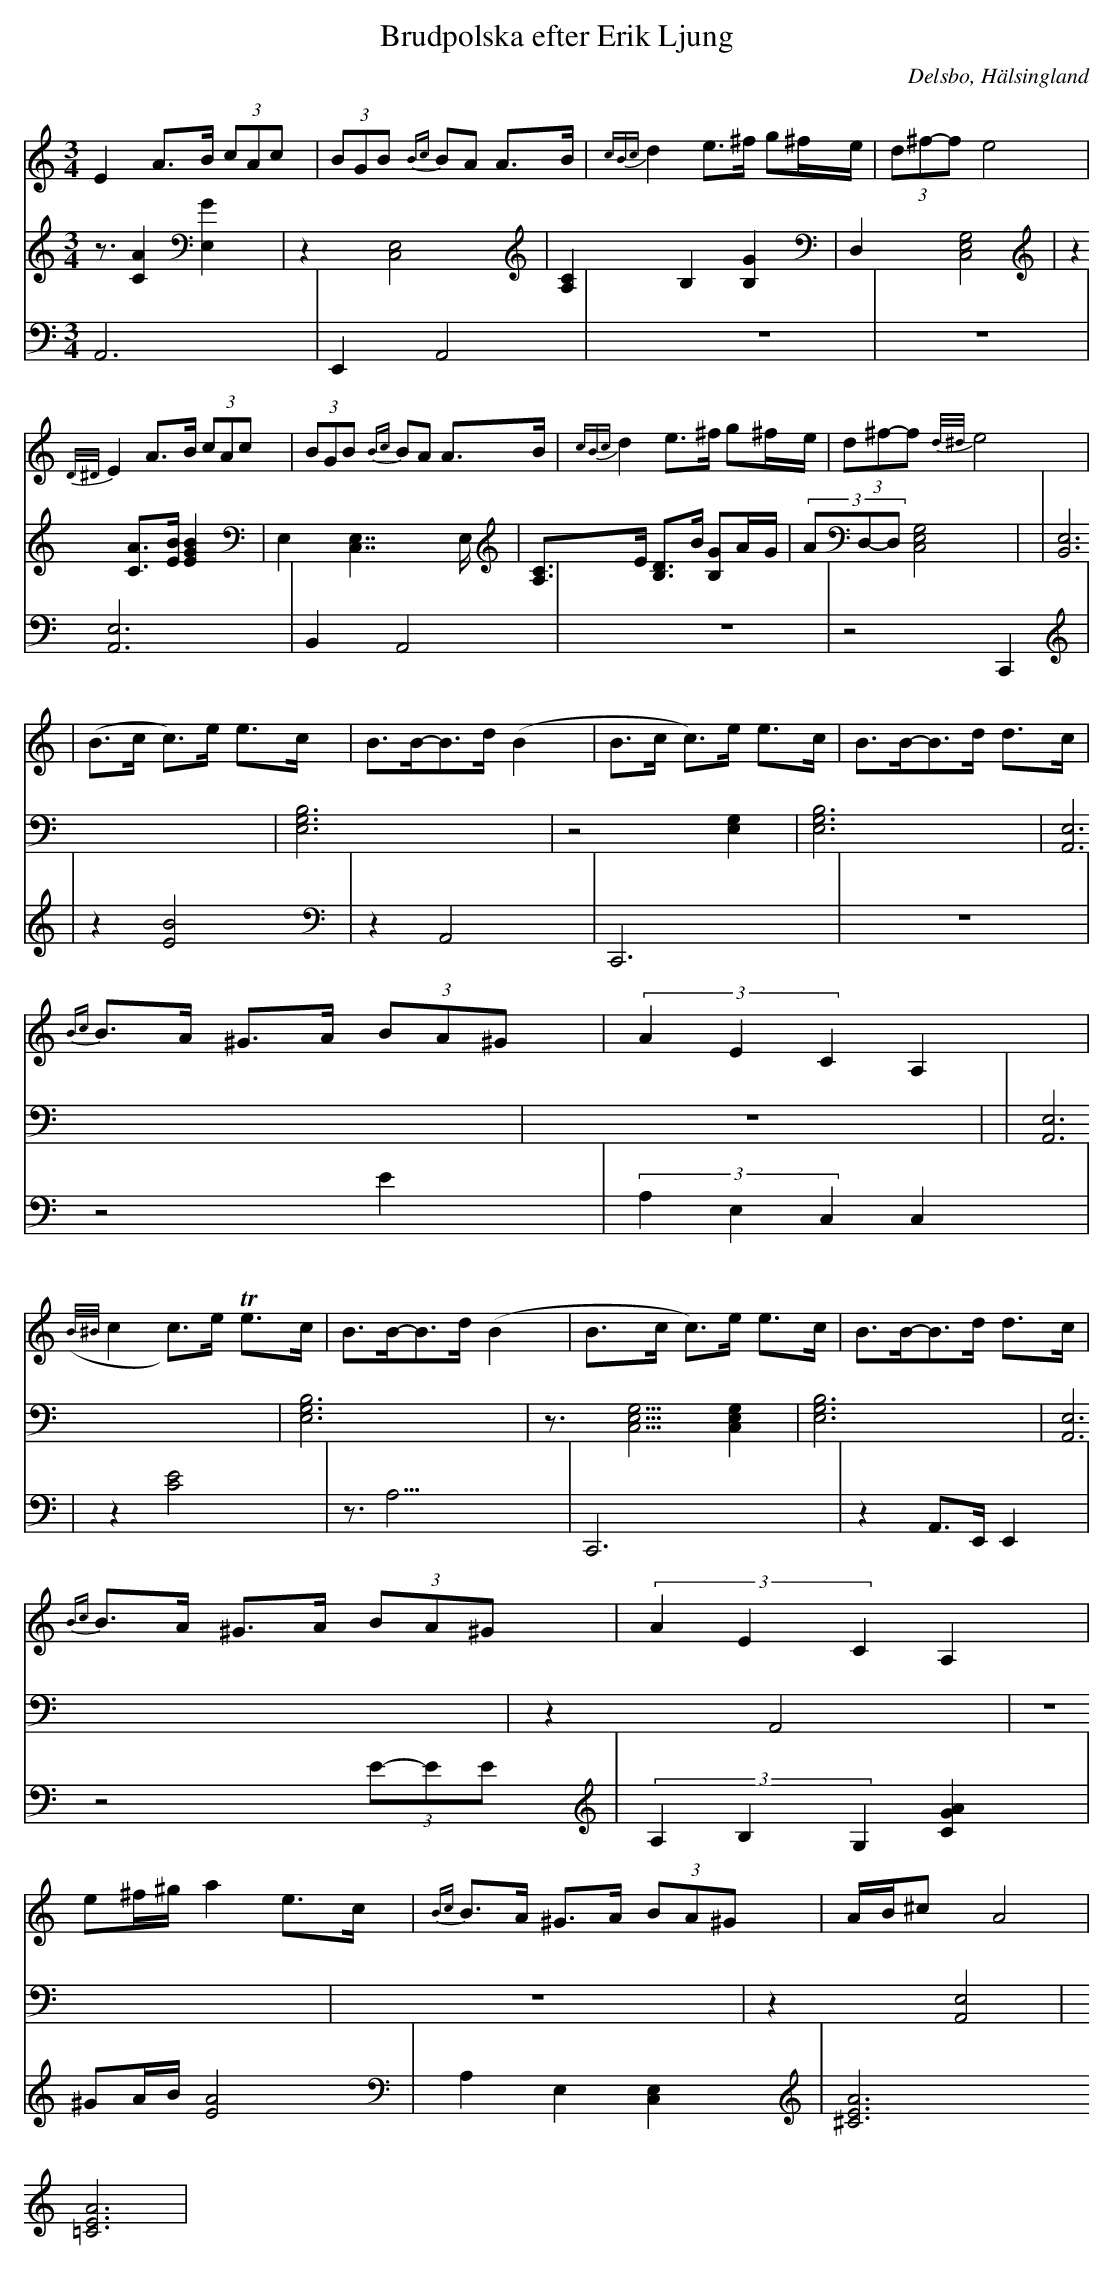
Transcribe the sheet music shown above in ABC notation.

X:1
T: Brudpolska efter Erik Ljung
Q: 105
O: Delsbo, Hälsingland
M: 3/4
L: 1/8
K: Am
V:1
V:2
V:3 =Merge
V:1
E2 A>B (3cAc| (3BGB {Bc}BA A>B|{cBc}d2 e>^f g^f/e/|(3d^f-f e4 |
{D/^D/}E2 A>B (3cAc| (3BGB {Bc}BA A>B|{cBc}d2 e>^f g^f/e/|(3d^f-f {d/^d/}e4 |
|(B>c c)>e e>c|B>B-B>d (B2|B>c c)>e e>c|B>B-B>d d>c|
{Bc}B>A ^G>A (3BA^G|(3A2E2C2 A,2|
({B/^B/}c2 c)>e Te>c|B>B-B>d (B2|B>c c)>e e>c|B>B-B>d d>c|
{Bc}B>A ^G>A (3BA^G|(3A2E2C2 A,2|
e^f/^g/ a2 e>c|{Bc}B>A ^G>A (3BA^G|A/B/^c A4|
V:2
z>[A4C4] [E,2G2]|z2 [C,4E,4]|[A,2C2] B,2 [B,2G2]|D,2 [E,4G,4C,4]|
z2 [AC]>[BE] [B2E2G2]|E,2 [C,7/2E,7/2]E,/|[A,C]>E [B,D]>B [B,G]A/G/|(3AD,-D, [E,4G,4C,4]|
|[B,,6E,6]|[E,6G,6B,6]|z4[G,2E,2]|[E,6G,6B,6]|
[A,,6E,6]|z6|
|[A,,6E,6]|[E,6G,6B,6]|z3/2[E,5/2G,5/2C,5/2] [E,2G,2C,2]|[E,6G,6B,6]|
[A,,6E,6]|z2 A,,4|
z6|z6|z2 [A,,4E,4]|
V:3
A,,6|E,,2 A,,4|z6|z6|
[A,,6E,6]|B,,2 A,,4|z6|z4  C,,2|
|z2 [B4E4]|z2 A,,4|C,,6|z6|
z4 E2|(3A,2E,2C,2 [C,2]|
|z2 [C4E4]|z3<A,3|C,,6|z2 A,,>E,, E,,2|
z4 (3E-EE|(3A,2B,2G,2 [G2A2C2]|
^GA/B/ [A4E4]|A,2 E,2 [C,2E,2]|[A6^C6E6] [A6=C6E6]|
